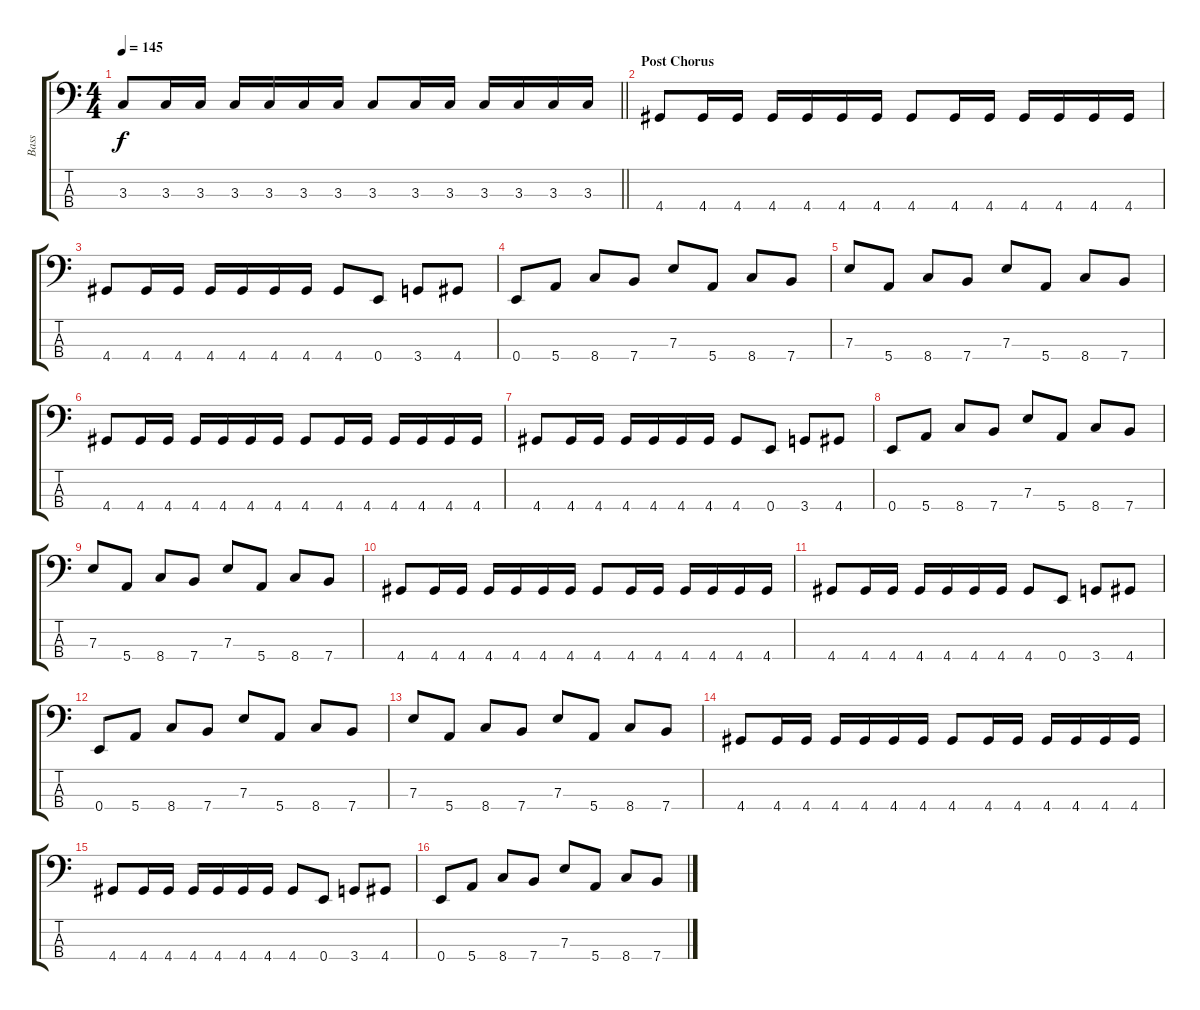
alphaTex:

\track ("Bass" "Bass") {instrument electricbassfinger}
\staff {score tabs}
\tuning (G2 D2 A1 E1) {hide}
\ts (4 4)
\tempo 145
\clef f4
\barLineRight lightlight
\ks c
3.3.8{dy f} 3.3.16 3.3.16 3.3.16 3.3.16 3.3.16 3.3.16 3.3.8 3.3.16 3.3.16 3.3.16 3.3.16 3.3.16 3.3.16 |
\section ("" "Post Chorus")
4.4.8 4.4.16 4.4.16 4.4.16 4.4.16 4.4.16 4.4.16 4.4.8 4.4.16 4.4.16 4.4.16 4.4.16 4.4.16 4.4.16 |
4.4.8 4.4.16 4.4.16 4.4.16 4.4.16 4.4.16 4.4.16 4.4.8 0.4.8 3.4.8 4.4.8 |
0.4.8 5.4.8 8.4.8 7.4.8 7.3.8 5.4.8 8.4.8 7.4.8 |
7.3.8 5.4.8 8.4.8 7.4.8 7.3.8 5.4.8 8.4.8 7.4.8 |
4.4.8 4.4.16 4.4.16 4.4.16 4.4.16 4.4.16 4.4.16 4.4.8 4.4.16 4.4.16 4.4.16 4.4.16 4.4.16 4.4.16 |
4.4.8 4.4.16 4.4.16 4.4.16 4.4.16 4.4.16 4.4.16 4.4.8 0.4.8 3.4.8 4.4.8 |
0.4.8 5.4.8 8.4.8 7.4.8 7.3.8 5.4.8 8.4.8 7.4.8 |
7.3.8 5.4.8 8.4.8 7.4.8 7.3.8 5.4.8 8.4.8 7.4.8 |
4.4.8 4.4.16 4.4.16 4.4.16 4.4.16 4.4.16 4.4.16 4.4.8 4.4.16 4.4.16 4.4.16 4.4.16 4.4.16 4.4.16 |
4.4.8 4.4.16 4.4.16 4.4.16 4.4.16 4.4.16 4.4.16 4.4.8 0.4.8 3.4.8 4.4.8 |
0.4.8 5.4.8 8.4.8 7.4.8 7.3.8 5.4.8 8.4.8 7.4.8 |
7.3.8 5.4.8 8.4.8 7.4.8 7.3.8 5.4.8 8.4.8 7.4.8 |
4.4.8 4.4.16 4.4.16 4.4.16 4.4.16 4.4.16 4.4.16 4.4.8 4.4.16 4.4.16 4.4.16 4.4.16 4.4.16 4.4.16 |
4.4.8 4.4.16 4.4.16 4.4.16 4.4.16 4.4.16 4.4.16 4.4.8 0.4.8 3.4.8 4.4.8 |
0.4.8 5.4.8 8.4.8 7.4.8 7.3.8 5.4.8 8.4.8 7.4.8
